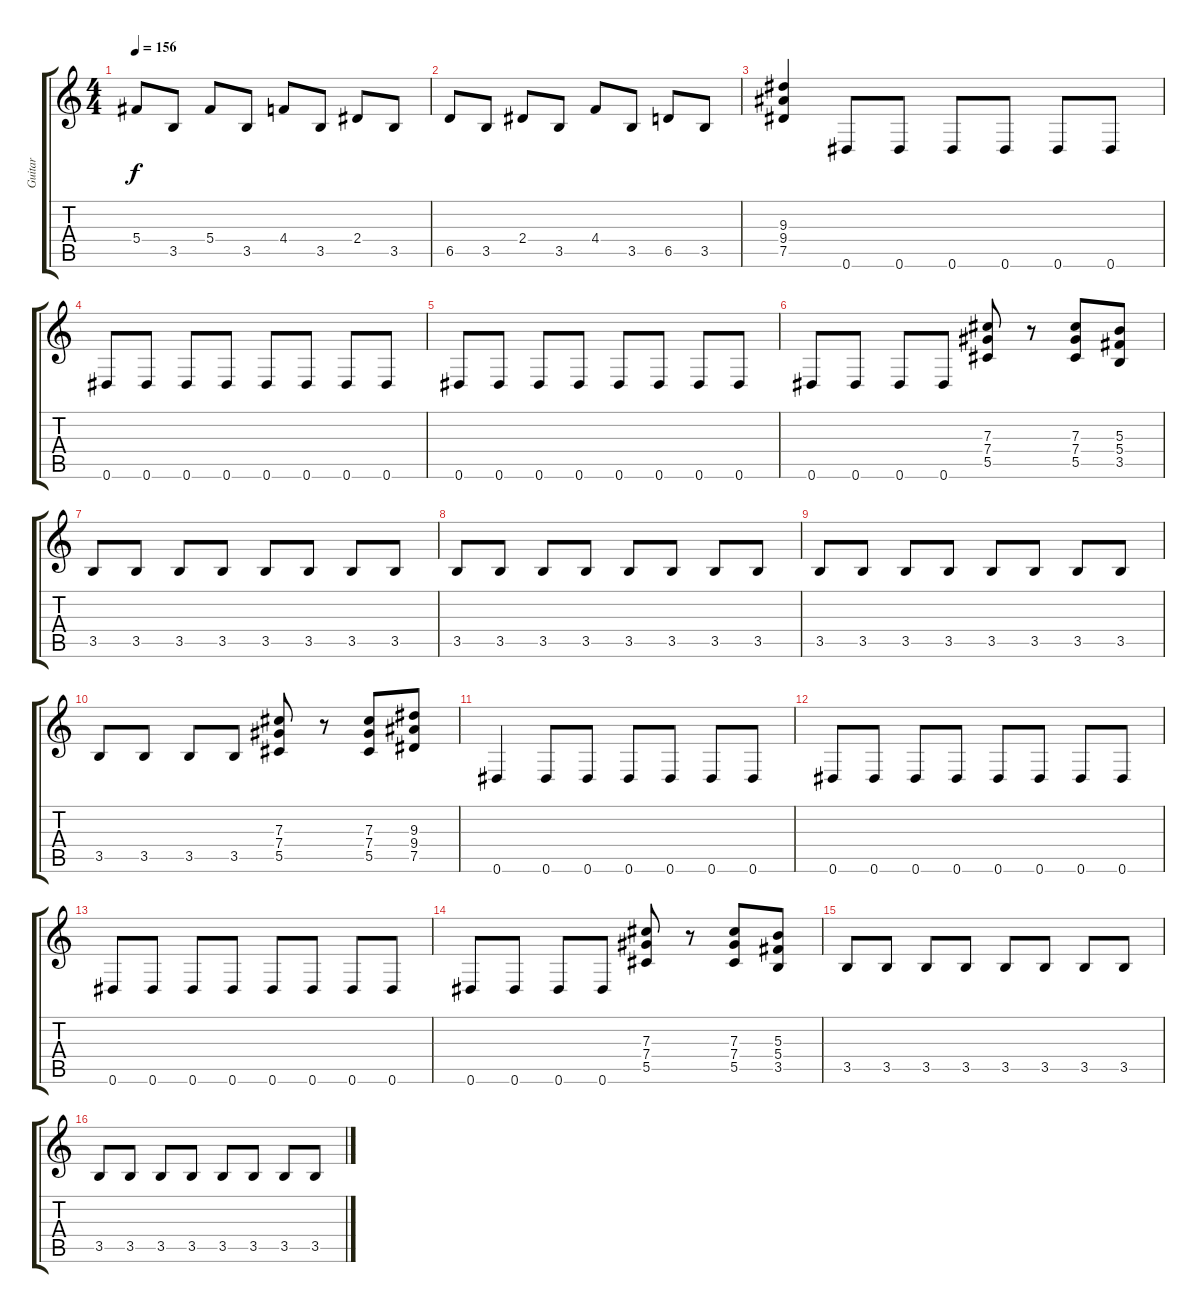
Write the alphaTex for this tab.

\track ("Guitar" "Guitar") {instrument distortionguitar}
\staff {score tabs}
\tuning (Eb4 Bb3 Gb3 Db3 Ab2 Eb2) {hide}
\ts (4 4)
\tempo 156
\clef g2
\ks c
5.4.8{dy f} 3.5.8 5.4.8 3.5.8 4.4.8 3.5.8 2.4.8 3.5.8 |
6.5.8 3.5.8 2.4.8 3.5.8 4.4.8 3.5.8 6.5.8 3.5.8 |
(9.3 9.4 7.5).4{volume 16} 0.6.8 0.6.8 0.6.8 0.6.8 0.6.8 0.6.8 |
0.6.8 0.6.8 0.6.8 0.6.8 0.6.8 0.6.8 0.6.8 0.6.8 |
0.6.8 0.6.8 0.6.8 0.6.8 0.6.8 0.6.8 0.6.8 0.6.8 |
0.6.8 0.6.8 0.6.8 0.6.8 (7.3 7.4 5.5).8 r.8 (7.3 7.4 5.5).8 (5.3 5.4 3.5).8 |
3.5.8 3.5.8 3.5.8 3.5.8 3.5.8 3.5.8 3.5.8 3.5.8 |
3.5.8 3.5.8 3.5.8 3.5.8 3.5.8 3.5.8 3.5.8 3.5.8 |
3.5.8 3.5.8 3.5.8 3.5.8 3.5.8 3.5.8 3.5.8 3.5.8 |
3.5.8 3.5.8 3.5.8 3.5.8 (7.3 7.4 5.5).8 r.8 (7.3 7.4 5.5).8 (9.3 9.4 7.5).8 |
0.6.4 0.6.8 0.6.8 0.6.8 0.6.8 0.6.8 0.6.8 |
0.6.8 0.6.8 0.6.8 0.6.8 0.6.8 0.6.8 0.6.8 0.6.8 |
0.6.8 0.6.8 0.6.8 0.6.8 0.6.8 0.6.8 0.6.8 0.6.8 |
0.6.8 0.6.8 0.6.8 0.6.8 (7.3 7.4 5.5).8 r.8 (7.3 7.4 5.5).8 (5.3 5.4 3.5).8 |
3.5.8 3.5.8 3.5.8 3.5.8 3.5.8 3.5.8 3.5.8 3.5.8 |
3.5.8 3.5.8 3.5.8 3.5.8 3.5.8 3.5.8 3.5.8 3.5.8
